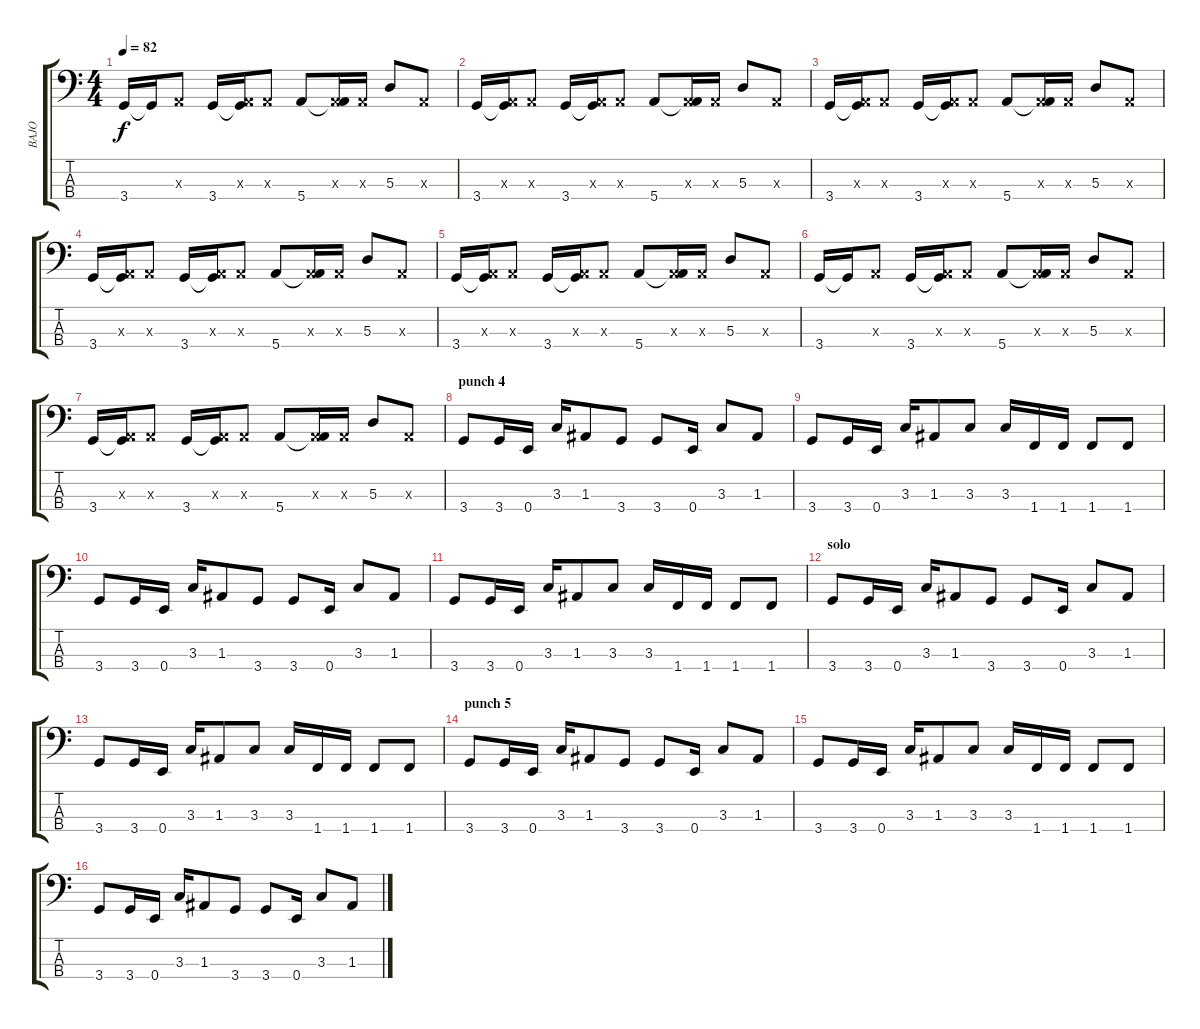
\track ("BAJO" "BAJO") {instrument electricbasspick}
\staff {score tabs}
\tuning (G2 D2 A1 E1) {hide}
\ts (4 4)
\tempo 82
\clef f4
\ks c
3.4.16{dy f} 3.4{t}.16 0.3{x}.8 3.4.16 (0.3{x} 3.4{t}).16 0.3{x}.8 5.4.8 (0.3{x} 5.4{t}).16 0.3{x}.16 5.3.8 0.3{x}.8 |
3.4.16 (0.3{x} 3.4{t}).16 0.3{x}.8 3.4.16 (0.3{x} 3.4{t}).16 0.3{x}.8 5.4.8 (0.3{x} 5.4{t}).16 0.3{x}.16 5.3.8 0.3{x}.8 |
3.4.16 (0.3{x} 3.4{t}).16 0.3{x}.8 3.4.16 (0.3{x} 3.4{t}).16 0.3{x}.8 5.4.8 (0.3{x} 5.4{t}).16 0.3{x}.16 5.3.8 0.3{x}.8 |
3.4.16 (0.3{x} 3.4{t}).16 0.3{x}.8 3.4.16 (0.3{x} 3.4{t}).16 0.3{x}.8 5.4.8 (0.3{x} 5.4{t}).16 0.3{x}.16 5.3.8 0.3{x}.8 |
3.4.16 (0.3{x} 3.4{t}).16 0.3{x}.8 3.4.16 (0.3{x} 3.4{t}).16 0.3{x}.8 5.4.8 (0.3{x} 5.4{t}).16 0.3{x}.16 5.3.8 0.3{x}.8 |
3.4.16 3.4{t}.16 0.3{x}.8 3.4.16 (0.3{x} 3.4{t}).16 0.3{x}.8 5.4.8 (0.3{x} 5.4{t}).16 0.3{x}.16 5.3.8 0.3{x}.8 |
3.4.16 (0.3{x} 3.4{t}).16 0.3{x}.8 3.4.16 (0.3{x} 3.4{t}).16 0.3{x}.8 5.4.8 (0.3{x} 5.4{t}).16 0.3{x}.16 5.3.8 0.3{x}.8 |
\section ("" "punch 4")
3.4.8 3.4.16 0.4.16 3.3.16 1.3.8 3.4.8 3.4.8 0.4.16 3.3.8 1.3.8 |
3.4.8 3.4.16 0.4.16 3.3.16 1.3.8 3.3.8 3.3.16 1.4.16 1.4.16 1.4.8 1.4.8 |
3.4.8 3.4.16 0.4.16 3.3.16 1.3.8 3.4.8 3.4.8 0.4.16 3.3.8 1.3.8 |
3.4.8 3.4.16 0.4.16 3.3.16 1.3.8 3.3.8 3.3.16 1.4.16 1.4.16 1.4.8 1.4.8 |
\section ("" "solo")
3.4.8 3.4.16 0.4.16 3.3.16 1.3.8 3.4.8 3.4.8 0.4.16 3.3.8 1.3.8 |
3.4.8 3.4.16 0.4.16 3.3.16 1.3.8 3.3.8 3.3.16 1.4.16 1.4.16 1.4.8 1.4.8 |
\section ("" "punch 5")
3.4.8 3.4.16 0.4.16 3.3.16 1.3.8 3.4.8 3.4.8 0.4.16 3.3.8 1.3.8 |
3.4.8 3.4.16 0.4.16 3.3.16 1.3.8 3.3.8 3.3.16 1.4.16 1.4.16 1.4.8 1.4.8 |
3.4.8 3.4.16 0.4.16 3.3.16 1.3.8 3.4.8 3.4.8 0.4.16 3.3.8 1.3.8
